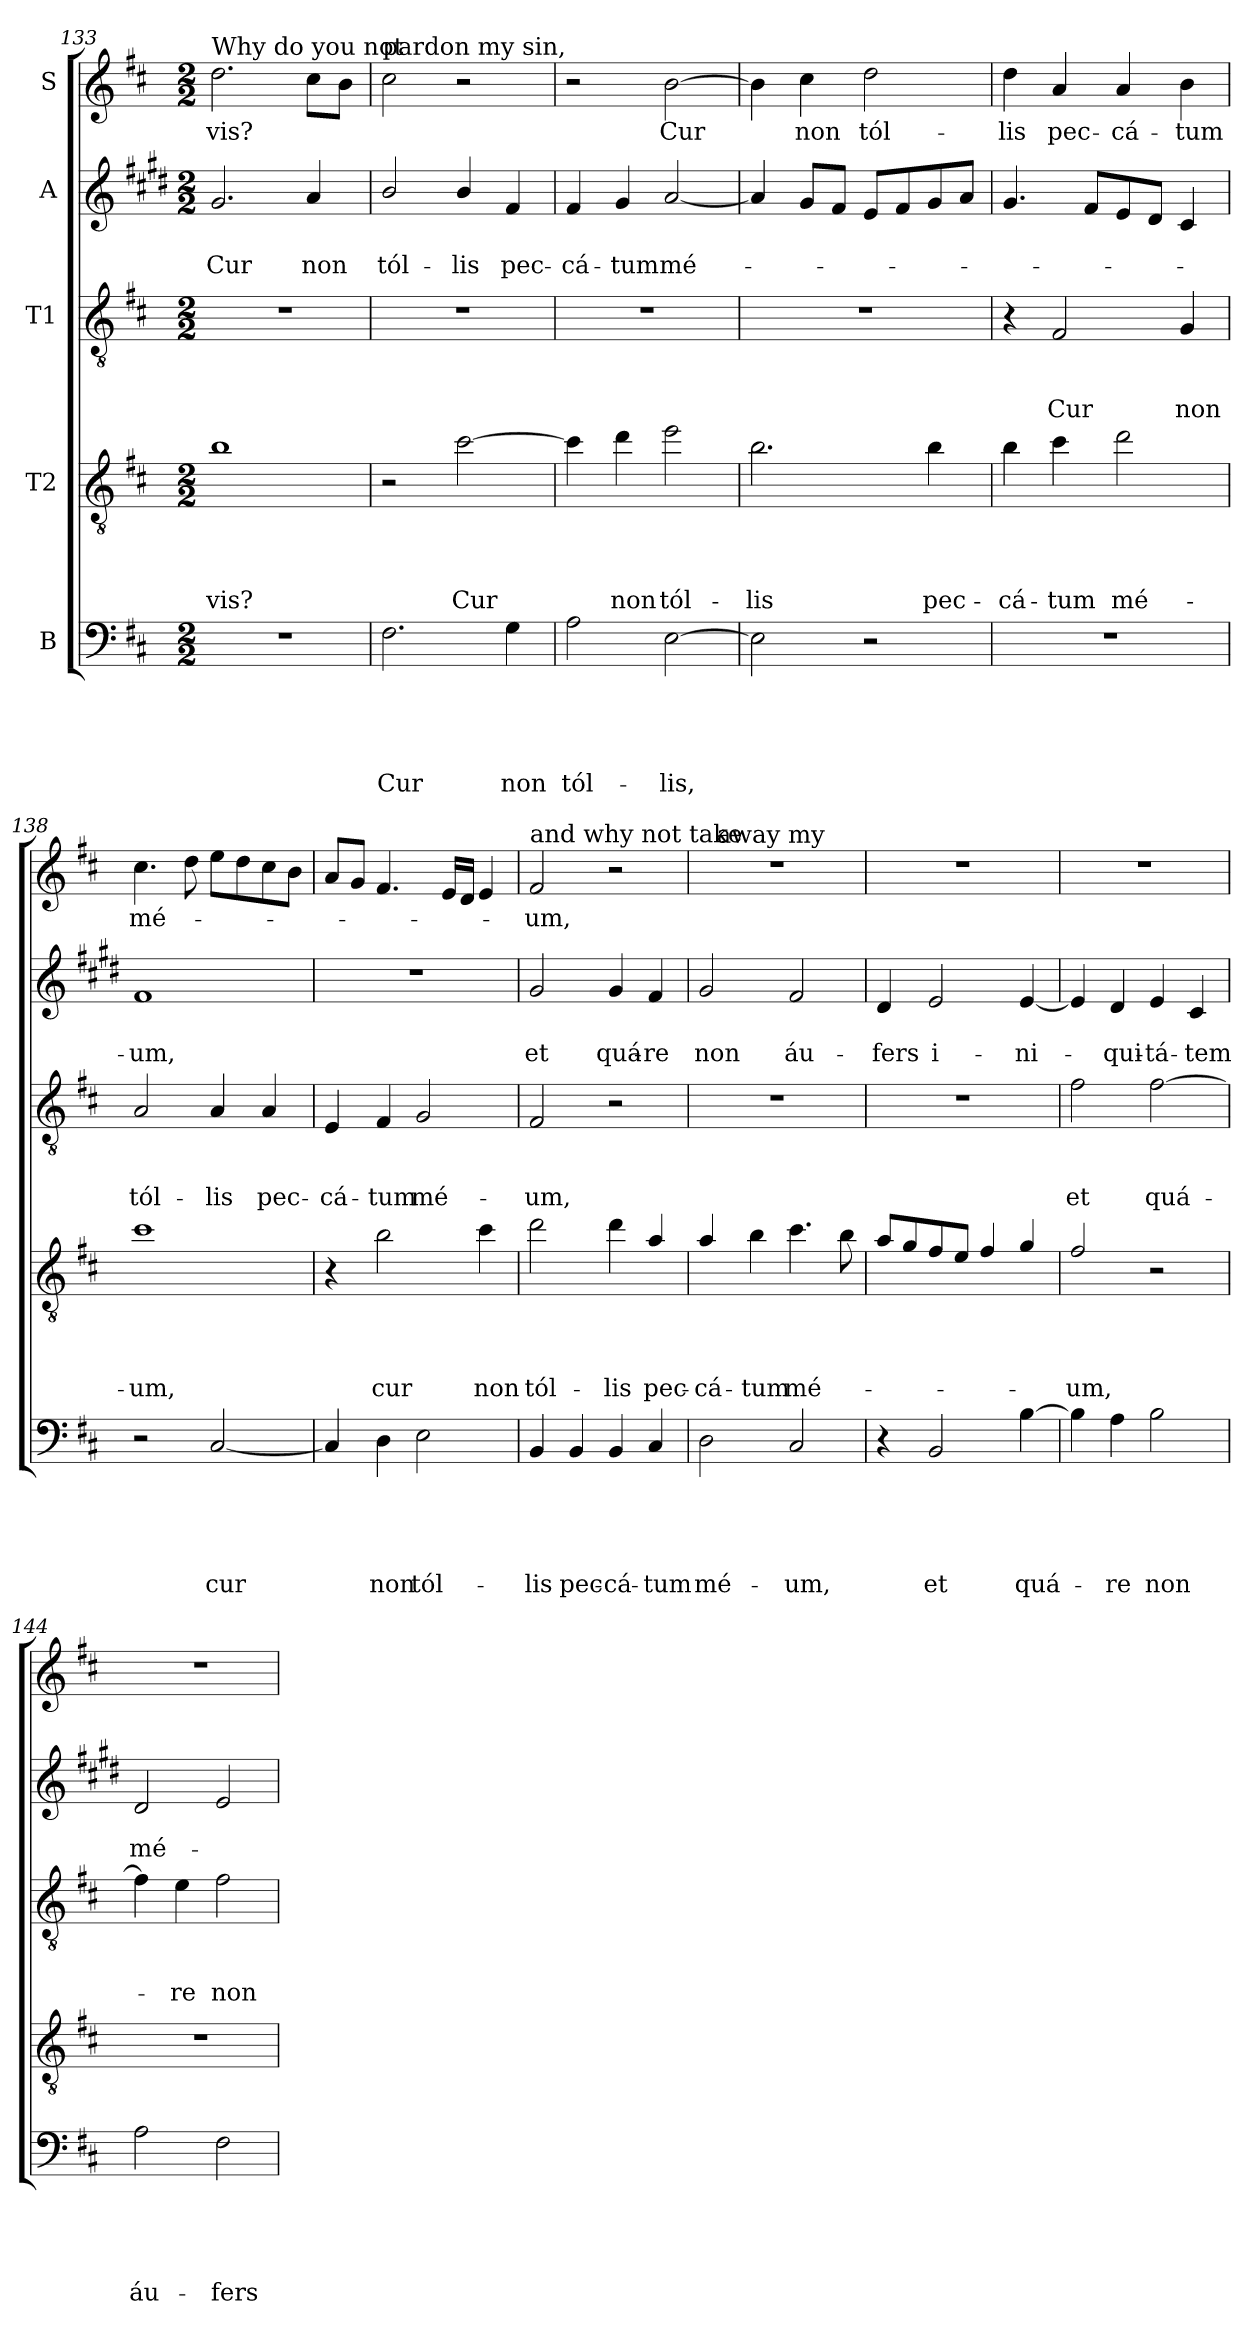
**kern	**text	**text	**text	**text	**text	**kern	**text	**text	**text	**text	**kern	**text	**text	**text	**kern	**text	**text	**kern	**text
*part5	*part5	*part5	*part5	*part5	*part5	*part4	*part4	*part4	*part4	*part4	*part3	*part3	*part3	*part3	*part2	*part2	*part2	*part1	*part1
*staff5	*staff5	*staff5	*staff5	*staff5	*staff5	*staff4	*staff4	*staff4	*staff4	*staff4	*staff3	*staff3	*staff3	*staff3	*staff2	*staff2	*staff2	*staff1	*staff1
*I"B	*	*	*	*	*	*I"T2	*	*	*	*	*I"T1	*	*	*	*I"A	*	*	*I"S	*
!!LO:LB:g=z
*clefF4	*	*	*	*	*	*clefGv2	*	*	*	*	*clefGv2	*	*	*	*clefG2	*	*	*clefG2	*
*	*	*	*	*	*	*ITrd8c14	*	*	*	*	*	*	*	*	*ITrd1c2	*	*	*	*
*k[f#c#]	*	*	*	*	*	*k[f#c#]	*	*	*	*	*k[f#c#]	*	*	*	*k[f#c#]	*	*	*k[f#c#]	*
*D:	*	*	*	*	*	*D:	*	*	*	*	*D:	*	*	*	*D:	*	*	*D:	*
*M2/2	*	*	*	*	*	*M2/2	*	*	*	*	*M2/2	*	*	*	*M2/2	*	*	*M2/2	*
=133	=133	=133	=133	=133	=133	=133	=133	=133	=133	=133	=133	=133	=133	=133	=133	=133	=133	=133	=133
!	!	!	!	!	!	!	!	!	!	!	!	!	!	!	!	!	!	!LO:TX:a:t=Why do you not	!
!	!	!	!	!	!	!	!	!	!	!LO:LY:b	!	!	!	!	!	!	!LO:LY:b	!	!LO:LY:b
1r	.	.	.	.	.	1B	.	.	.	-vis?	1r	.	.	.	2.f#/	.	Cur	2.dd\	-vis?
!	!	!	!	!	!	!	!	!	!	!	!	!	!	!	!	!	!LO:LY:b	!	!
.	.	.	.	.	.	.	.	.	.	.	.	.	.	.	4g/	.	non	8cc#\L	.
.	.	.	.	.	.	.	.	.	.	.	.	.	.	.	.	.	.	8b\J	.
=134	=134	=134	=134	=134	=134	=134	=134	=134	=134	=134	=134	=134	=134	=134	=134	=134	=134	=134	=134
!	!	!	!	!	!	!	!	!	!	!	!	!	!	!	!	!	!	!LO:TX:a:t=pardon my sin,	!
!	!	!	!	!	!LO:LY:b	!	!	!	!	!	!	!	!	!	!	!	!LO:LY:b	!	!
2.F#\	.	.	.	.	Cur	2r	.	.	.	.	1r	.	.	.	2a/	.	tól-	2cc#\	.
!	!	!	!	!	!	!	!	!	!	!LO:LY:b	!	!	!	!	!	!	!LO:LY:b	!	!
.	.	.	.	.	.	[2c#\	.	.	.	Cur	.	.	.	.	4a/	.	-lis	2r	.
!	!	!	!	!	!LO:LY:b	!	!	!	!	!	!	!	!	!	!	!	!LO:LY:b	!	!
4G\	.	.	.	.	non	.	.	.	.	.	.	.	.	.	4e/	.	pec-	.	.
=135	=135	=135	=135	=135	=135	=135	=135	=135	=135	=135	=135	=135	=135	=135	=135	=135	=135	=135	=135
!	!	!	!	!	!LO:LY:b	!	!	!	!	!	!	!	!	!	!	!	!LO:LY:b	!	!
2A\	.	.	.	.	tól-	4c#\]	.	.	.	.	1r	.	.	.	4e/	.	-cá-	2r	.
!	!	!	!	!	!	!	!	!	!	!LO:LY:b	!	!	!	!	!	!	!LO:LY:b	!	!
.	.	.	.	.	.	4d\	.	.	.	non	.	.	.	.	4f#/	.	-tum	.	.
!	!	!	!	!	!LO:LY:b	!	!	!	!	!LO:LY:b	!	!	!	!	!	!	!LO:LY:b	!	!LO:LY:b
[2E\	.	.	.	.	-lis,	2e\	.	.	.	tól-	.	.	.	.	[2g/	.	mé-	[2b\	Cur
=136	=136	=136	=136	=136	=136	=136	=136	=136	=136	=136	=136	=136	=136	=136	=136	=136	=136	=136	=136
!	!	!	!	!	!	!	!	!	!	!LO:LY:b	!	!	!	!	!	!	!	!	!
2E\]	.	.	.	.	.	2.B\	.	.	.	-lis	1r	.	.	.	4g/]	.	.	4b\]	.
!	!	!	!	!	!	!	!	!	!	!	!	!	!	!	!	!	!	!	!LO:LY:b
.	.	.	.	.	.	.	.	.	.	.	.	.	.	.	8f#/L	.	.	4cc#\	non
.	.	.	.	.	.	.	.	.	.	.	.	.	.	.	8e/J	.	.	.	.
!	!	!	!	!	!	!	!	!	!	!	!	!	!	!	!	!	!	!	!LO:LY:b
2r	.	.	.	.	.	.	.	.	.	.	.	.	.	.	8d/L	.	.	2dd\	tól-
.	.	.	.	.	.	.	.	.	.	.	.	.	.	.	8e/	.	.	.	.
!	!	!	!	!	!	!	!	!	!	!LO:LY:b	!	!	!	!	!	!	!	!	!
.	.	.	.	.	.	4B\	.	.	.	pec-	.	.	.	.	8f#/	.	.	.	.
.	.	.	.	.	.	.	.	.	.	.	.	.	.	.	8g/J	.	.	.	.
=137	=137	=137	=137	=137	=137	=137	=137	=137	=137	=137	=137	=137	=137	=137	=137	=137	=137	=137	=137
!	!	!	!	!	!	!	!	!	!	!LO:LY:b	!	!	!	!	!	!	!	!	!LO:LY:b
1r	.	.	.	.	.	4B\	.	.	.	-cá-	4r	.	.	.	4.f#/	.	.	4dd\	-lis
!	!	!	!	!	!	!	!	!	!	!LO:LY:b	!	!	!	!LO:LY:b	!	!	!	!	!LO:LY:b
.	.	.	.	.	.	4c#\	.	.	.	-tum	2F#/	.	.	Cur	.	.	.	4a/	pec-
.	.	.	.	.	.	.	.	.	.	.	.	.	.	.	8e/L	.	.	.	.
!	!	!	!	!	!	!	!	!	!	!LO:LY:b	!	!	!	!	!	!	!	!	!LO:LY:b
.	.	.	.	.	.	2d\	.	.	.	mé-	.	.	.	.	8d/	.	.	4a/	-cá-
.	.	.	.	.	.	.	.	.	.	.	.	.	.	.	8c#/J	.	.	.	.
!	!	!	!	!	!	!	!	!	!	!	!	!	!	!LO:LY:b	!	!	!	!	!LO:LY:b
.	.	.	.	.	.	.	.	.	.	.	4G/	.	.	non	4B/	.	.	4b\	-tum
=138	=138	=138	=138	=138	=138	=138	=138	=138	=138	=138	=138	=138	=138	=138	=138	=138	=138	=138	=138
!	!	!	!	!	!	!	!	!	!	!LO:LY:b	!	!	!	!LO:LY:b	!	!	!LO:LY:b	!	!LO:LY:b
2r	.	.	.	.	.	1c#	.	.	.	-um,	2A/	.	.	tól-	1e	.	-um,	4.cc#\	mé-
.	.	.	.	.	.	.	.	.	.	.	.	.	.	.	.	.	.	8dd\	.
!	!	!	!	!	!LO:LY:b	!	!	!	!	!	!	!	!	!LO:LY:b	!	!	!	!	!
[2C#/	.	.	.	.	cur	.	.	.	.	.	4A/	.	.	-lis	.	.	.	8ee\L	.
.	.	.	.	.	.	.	.	.	.	.	.	.	.	.	.	.	.	8dd\	.
!	!	!	!	!	!	!	!	!	!	!	!	!	!	!LO:LY:b	!	!	!	!	!
.	.	.	.	.	.	.	.	.	.	.	4A/	.	.	pec-	.	.	.	8cc#\	.
.	.	.	.	.	.	.	.	.	.	.	.	.	.	.	.	.	.	8b\J	.
!!LO:PB:g=z
=139	=139	=139	=139	=139	=139	=139	=139	=139	=139	=139	=139	=139	=139	=139	=139	=139	=139	=139	=139
!	!	!	!	!	!	!	!	!	!	!	!	!	!	!LO:LY:b	!	!	!	!	!
4C#/]	.	.	.	.	.	4r	.	.	.	.	4E/	.	.	-cá-	1r	.	.	8a/L	.
.	.	.	.	.	.	.	.	.	.	.	.	.	.	.	.	.	.	8g/J	.
!	!	!	!	!	!LO:LY:b	!	!	!	!	!LO:LY:b	!	!	!	!LO:LY:b	!	!	!	!	!
4D\	.	.	.	.	non	2B\	.	.	.	cur	4F#/	.	.	-tum	.	.	.	4.f#/	.
!	!	!	!	!	!LO:LY:b	!	!	!	!	!	!	!	!	!LO:LY:b	!	!	!	!	!
2E\	.	.	.	.	tól-	.	.	.	.	.	2G/	.	.	mé-	.	.	.	.	.
.	.	.	.	.	.	.	.	.	.	.	.	.	.	.	.	.	.	16e/LL	.
.	.	.	.	.	.	.	.	.	.	.	.	.	.	.	.	.	.	16d/JJ	.
!	!	!	!	!	!	!	!	!	!	!LO:LY:b	!	!	!	!	!	!	!	!	!
.	.	.	.	.	.	4c#\	.	.	.	non	.	.	.	.	.	.	.	4e/	.
=140	=140	=140	=140	=140	=140	=140	=140	=140	=140	=140	=140	=140	=140	=140	=140	=140	=140	=140	=140
!	!	!	!	!	!	!	!	!	!	!	!	!	!	!	!	!	!	!LO:TX:a:t=and why not take	!
!	!	!	!	!	!LO:LY:b	!	!	!	!	!LO:LY:b	!	!	!	!LO:LY:b	!	!	!LO:LY:b	!	!LO:LY:b
4BB/	.	.	.	.	-lis	2d\	.	.	.	tól-	2F#/	.	.	-um,	2f#/	.	et	2f#/	-um,
!	!	!	!	!	!LO:LY:b	!	!	!	!	!	!	!	!	!	!	!	!	!	!
4BB/	.	.	.	.	pec-	.	.	.	.	.	.	.	.	.	.	.	.	.	.
!	!	!	!	!	!LO:LY:b	!	!	!	!	!LO:LY:b	!	!	!	!	!	!	!LO:LY:b	!	!
4BB/	.	.	.	.	-cá-	4d\	.	.	.	-lis	2r	.	.	.	4f#/	.	quá-	2r	.
!	!	!	!	!	!LO:LY:b	!	!	!	!	!LO:LY:b	!	!	!	!	!	!	!LO:LY:b	!	!
4C#/	.	.	.	.	-tum	4A/	.	.	.	pec-	.	.	.	.	4e/	.	-re	.	.
=141	=141	=141	=141	=141	=141	=141	=141	=141	=141	=141	=141	=141	=141	=141	=141	=141	=141	=141	=141
!	!	!	!	!	!LO:LY:b	!	!	!	!	!LO:LY:b	!	!	!	!	!	!	!LO:LY:b	!	!
*	*	*	*	*	*	*	*	*	*	*	*	*	*	*	*	*	*	*^	*
2D\	.	.	.	.	mé-	4A/	.	.	.	-cá-	1r	.	.	.	2f#/	.	non	1r	16ryy	.
!	!	!	!	!	!	!	!	!	!	!	!	!	!	!	!	!	!	!	!LO:TX:a:t=away my	!
.	.	.	.	.	.	.	.	.	.	.	.	.	.	.	.	.	.	.	2...ryy	.
!	!	!	!	!	!	!	!	!	!	!LO:LY:b	!	!	!	!	!	!	!	!	!	!
.	.	.	.	.	.	4B\	.	.	.	-tum	.	.	.	.	.	.	.	.	.	.
!	!	!	!	!	!LO:LY:b	!	!	!	!	!LO:LY:b	!	!	!	!	!	!	!LO:LY:b	!	!	!
2C#/	.	.	.	.	-um,	4.c#\	.	.	.	mé-	.	.	.	.	2e/	.	áu-	.	.	.
.	.	.	.	.	.	8B\	.	.	.	.	.	.	.	.	.	.	.	.	.	.
=142	=142	=142	=142	=142	=142	=142	=142	=142	=142	=142	=142	=142	=142	=142	=142	=142	=142	=142	=142	=142
!	!	!	!	!	!	!	!	!	!	!	!	!	!	!	!	!	!	!LO:TX:a:t=iniquity?	!	!
!	!	!	!	!	!	!	!	!	!	!	!	!	!	!	!	!	!LO:LY:b	!	!	!
*	*	*	*	*	*	*	*	*	*	*	*	*	*	*	*	*	*	*v	*v	*
4r	.	.	.	.	.	8A/L	.	.	.	.	1r	.	.	.	4c#/	.	-fers	1r	.
.	.	.	.	.	.	8G/	.	.	.	.	.	.	.	.	.	.	.	.	.
!	!	!	!	!	!LO:LY:b	!	!	!	!	!	!	!	!	!	!	!	!LO:LY:b	!	!
2BB/	.	.	.	.	et	8F#/	.	.	.	.	.	.	.	.	2d/	.	i-	.	.
.	.	.	.	.	.	8E/J	.	.	.	.	.	.	.	.	.	.	.	.	.
.	.	.	.	.	.	4F#/	.	.	.	.	.	.	.	.	.	.	.	.	.
!	!	!	!	!	!LO:LY:b	!	!	!	!	!	!	!	!	!	!	!	!LO:LY:b	!	!
[4B\	.	.	.	.	quá-	4G/	.	.	.	.	.	.	.	.	[4d/	.	-ni-	.	.
=143	=143	=143	=143	=143	=143	=143	=143	=143	=143	=143	=143	=143	=143	=143	=143	=143	=143	=143	=143
!	!	!	!	!	!	!	!	!	!	!LO:LY:b	!	!	!	!LO:LY:b	!	!	!	!	!
4B\]	.	.	.	.	.	2F#/	.	.	.	-um,	2f#\	.	.	et	4d/]	.	.	1r	.
!	!	!	!	!	!LO:LY:b	!	!	!	!	!	!	!	!	!	!	!	!LO:LY:b	!	!
4A\	.	.	.	.	-re	.	.	.	.	.	.	.	.	.	4c#/	.	-qui-	.	.
!	!	!	!	!	!LO:LY:b	!	!	!	!	!	!	!	!	!LO:LY:b	!	!	!LO:LY:b	!	!
2B\	.	.	.	.	non	2r	.	.	.	.	[2f#\	.	.	quá-	4d/	.	-tá-	.	.
!	!	!	!	!	!	!	!	!	!	!	!	!	!	!	!	!	!LO:LY:b	!	!
.	.	.	.	.	.	.	.	.	.	.	.	.	.	.	4B/	.	-tem	.	.
=144	=144	=144	=144	=144	=144	=144	=144	=144	=144	=144	=144	=144	=144	=144	=144	=144	=144	=144	=144
!	!	!	!	!	!LO:LY:b	!	!	!	!	!	!	!	!	!	!	!	!LO:LY:b	!	!
2A\	.	.	.	.	áu-	1r	.	.	.	.	4f#\]	.	.	.	2c#/	.	mé-	1r	.
!	!	!	!	!	!	!	!	!	!	!	!	!	!	!LO:LY:b	!	!	!	!	!
.	.	.	.	.	.	.	.	.	.	.	4e\	.	.	-re	.	.	.	.	.
!	!	!	!	!	!LO:LY:b	!	!	!	!	!	!	!	!	!LO:LY:b	!	!	!	!	!
2F#\	.	.	.	.	-fers	.	.	.	.	.	2f#\	.	.	non	2d/	.	.	.	.
=	=	=	=	=	=	=	=	=	=	=	=	=	=	=	=	=	=	=	=
*-	*-	*-	*-	*-	*-	*-	*-	*-	*-	*-	*-	*-	*-	*-	*-	*-	*-	*-	*-
